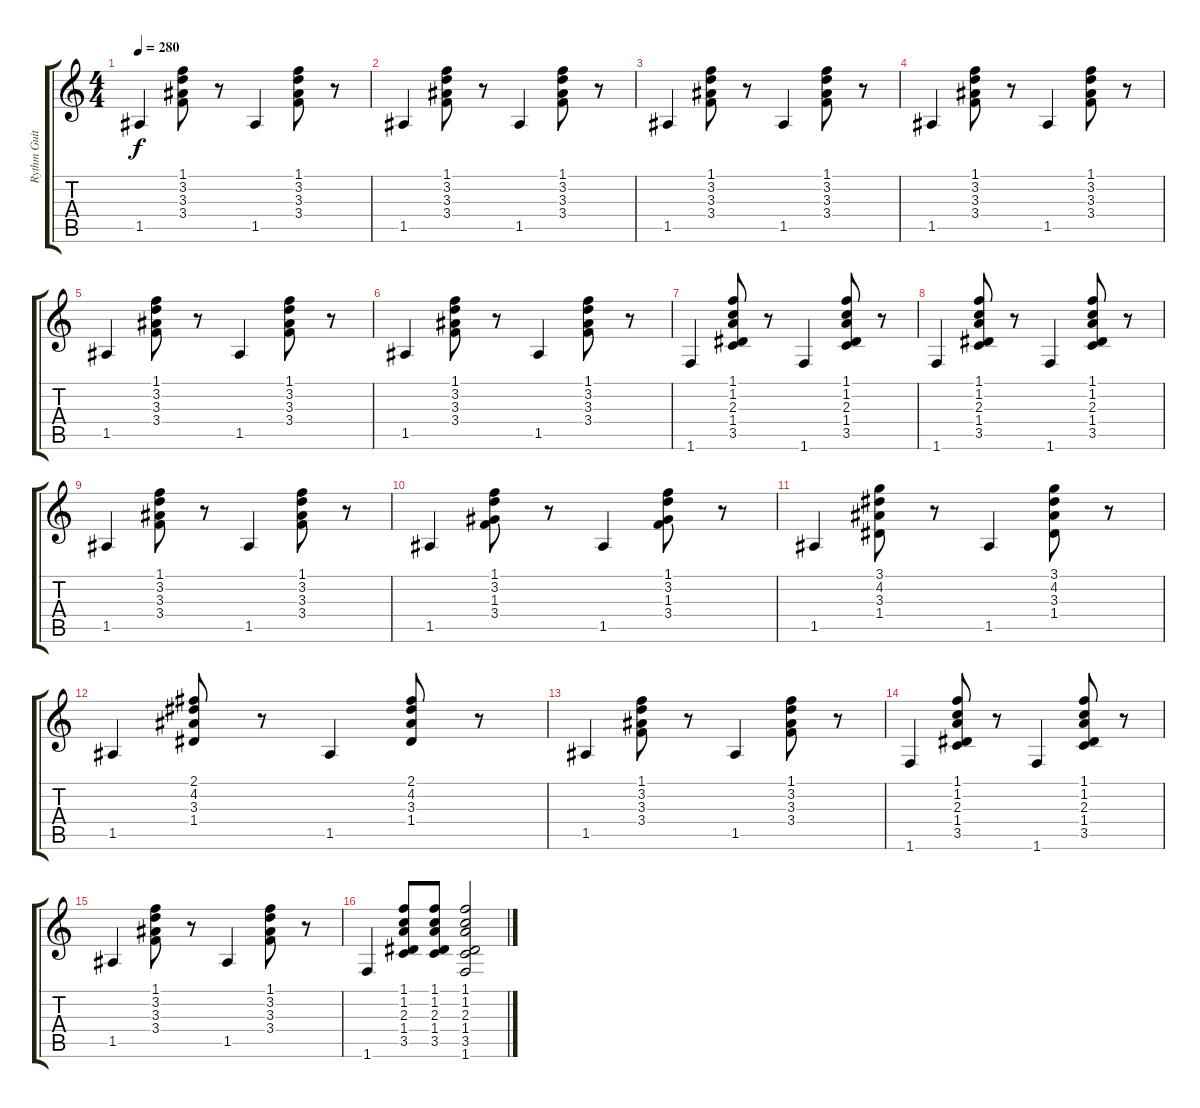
\track ("Rythm Guitar" "Rythm Guit") {instrument acousticguitarsteel}
\staff {score tabs}
\tuning (E4 B3 G3 D3 A2 E2) {hide}
\ts (4 4)
\tempo 280
\clef g2
\ks c
1.5.4{dy f} (1.1 3.2 3.3 3.4).8 r.8 1.5.4 (1.1 3.2 3.3 3.4).8 r.8 |
1.5.4 (1.1 3.2 3.3 3.4).8 r.8 1.5.4 (1.1 3.2 3.3 3.4).8 r.8 |
1.5.4 (1.1 3.2 3.3 3.4).8 r.8 1.5.4 (1.1 3.2 3.3 3.4).8 r.8 |
1.5.4 (1.1 3.2 3.3 3.4).8 r.8 1.5.4 (1.1 3.2 3.3 3.4).8 r.8 |
1.5.4 (1.1 3.2 3.3 3.4).8 r.8 1.5.4 (1.1 3.2 3.3 3.4).8 r.8 |
1.5.4 (1.1 3.2 3.3 3.4).8 r.8 1.5.4 (1.1 3.2 3.3 3.4).8 r.8 |
1.6.4 (1.1 1.2 2.3 1.4 3.5).8 r.8 1.6.4 (1.1 1.2 2.3 1.4 3.5).8 r.8 |
1.6.4 (1.1 1.2 2.3 1.4 3.5).8 r.8 1.6.4 (1.1 1.2 2.3 1.4 3.5).8 r.8 |
1.5.4 (1.1 3.2 3.3 3.4).8 r.8 1.5.4 (1.1 3.2 3.3 3.4).8 r.8 |
1.5.4 (1.1 3.2 1.3 3.4).8 r.8 1.5.4 (1.1 3.2 1.3 3.4).8 r.8 |
1.5.4 (3.1 4.2 3.3 1.4).8 r.8 1.5.4 (3.1 4.2 3.3 1.4).8 r.8 |
1.5.4 (2.1 4.2 3.3 1.4).8 r.8 1.5.4 (2.1 4.2 3.3 1.4).8 r.8 |
1.5.4 (1.1 3.2 3.3 3.4).8 r.8 1.5.4 (1.1 3.2 3.3 3.4).8 r.8 |
1.6.4 (1.1 1.2 2.3 1.4 3.5).8 r.8 1.6.4 (1.1 1.2 2.3 1.4 3.5).8 r.8 |
1.5.4 (1.1 3.2 3.3 3.4).8 r.8 1.5.4 (1.1 3.2 3.3 3.4).8 r.8 |
1.6.4 (1.1 1.2 2.3 1.4 3.5).8 (1.1 1.2 2.3 1.4 3.5).8 (1.1 1.2 2.3 1.4 3.5 1.6).2
